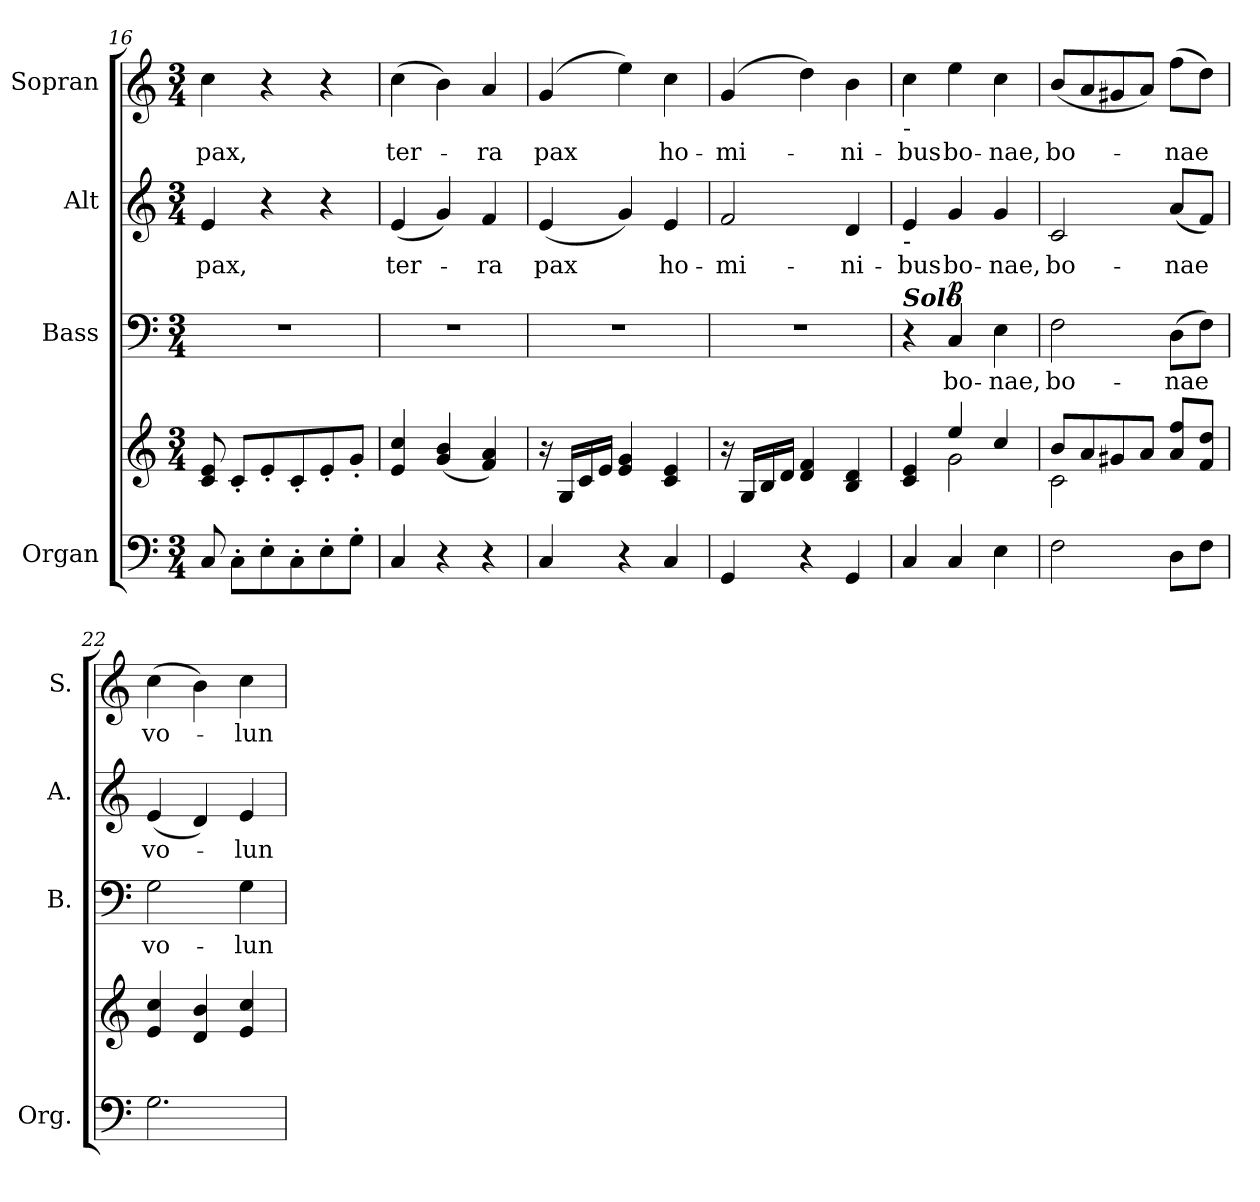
**kern	**kern	**kern	**text	**dynam	**kern	**text	**kern	**text
*part4	*part4	*part3	*part3	*part3	*part2	*part2	*part1	*part1
*staff5	*staff4	*staff3	*staff3	*staff3	*staff2	*staff2	*staff1	*staff1
*I"Organ	*	*I"Bass	*	*	*I"Alt	*	*I"Sopran	*
*I'Org.	*	*I'B.	*	*	*I'A.	*	*I'S.	*
*clefF4	*clefG2	*clefF4	*	*	*clefG2	*	*clefG2	*
*k[]	*k[]	*k[]	*	*	*k[]	*	*k[]	*
*C:	*C:	*C:	*	*	*C:	*	*C:	*
*M3/4	*M3/4	*M3/4	*	*	*M3/4	*	*M3/4	*
=16	=16	=16	=16	=16	=16	=16	=16	=16
!	!	!LO:N:vis=1	!	!	!	!	!	!
!	!	!	!	!	!	!LO:LY:b:color=#000000	!	!
!	!	!	!	!	!	!	!	!LO:LY:b:color=#000000
8Ci/	8ci/ 8ei	2.r	.	.	4ei/	pax,	4cci\	pax,
8C'i\L	8c'i/L	.	.	.	.	.	.	.
8E'i\	8e'i/	.	.	.	4r	.	4r	.
8C'i\	8c'i/	.	.	.	.	.	.	.
8E'i\	8e'i/	.	.	.	4r	.	4r	.
8G'i\J	8g'i/J	.	.	.	.	.	.	.
=17	=17	=17	=17	=17	=17	=17	=17	=17
!	!	!LO:N:vis=1	!	!	!	!	!	!
!	!	!	!	!	!	!LO:LY:b:color=#000000	!	!
!	!	!	!	!	!	!	!	!LO:LY:b:color=#000000
4Ci/	4ei/ 4cci	2.r	.	.	(4ei/	ter-	(4cci\	ter-
4r	(4gi/ 4bi	.	.	.	4gi/)	.	4bi\)	.
!	!	!	!	!	!	!LO:LY:b:color=#000000	!	!
!	!	!	!	!	!	!	!	!LO:LY:b:color=#000000
4r	4fi/ 4ai)	.	.	.	4fi/	-ra	4ai/	-ra
=18	=18	=18	=18	=18	=18	=18	=18	=18
!	!	!LO:N:vis=1	!	!	!	!	!	!
!	!	!	!	!	!	!LO:LY:b:color=#000000	!	!
!	!	!	!	!	!	!	!	!LO:LY:b:color=#000000
4Ci/	16r	2.r	.	.	(4ei/	pax	(4gi/	pax
.	16Gi/LL	.	.	.	.	.	.	.
.	16ci/	.	.	.	.	.	.	.
.	16ei/JJ	.	.	.	.	.	.	.
4r	4ei/ 4gi	.	.	.	4gi/)	.	4eei\)	.
!	!	!	!	!	!	!LO:LY:b:color=#000000	!	!
!	!	!	!	!	!	!	!	!LO:LY:b:color=#000000
4Ci/	4ci/ 4ei	.	.	.	4ei/	ho-	4cci\	ho-
=19	=19	=19	=19	=19	=19	=19	=19	=19
!	!	!LO:N:vis=1	!	!	!	!	!	!
!	!	!	!	!	!	!LO:LY:b:color=#000000	!	!
!	!	!	!	!	!	!	!	!LO:LY:b:color=#000000
4GGi/	16r	2.r	.	.	2fi/	-mi-	(4gi/	-mi-
.	16Gi/LL	.	.	.	.	.	.	.
.	16Bi/	.	.	.	.	.	.	.
.	16di/JJ	.	.	.	.	.	.	.
4r	4di/ 4fi	.	.	.	.	.	4ddi\)	.
!	!	!	!	!	!	!LO:LY:b:color=#000000	!	!
!	!	!	!	!	!	!	!	!LO:LY:b:color=#000000
4GGi/	4Bi/ 4di	.	.	.	4di/	-ni-	4bi\	-ni-
!!LO:PB:g=z
=20	=20	=20	=20	=20	=20	=20	=20	=20
*	*^	*	*	*	*	*	*	*
!	!	!	!	!	!	!	!LO:LY:b:color=#000000	!	!
!	!	!	!	!	!	!	!	!LO:TX:b:t=-	!
!	!	!	!	!	!	!LO:TX:b:t=-	!	!	!
!	!	!	!LO:TX:a:Bi:t=Solo	!	!	!	!	!	!
!	!	!	!	!	!	!	!	!	!LO:LY:b:color=#000000
4Ci/	4ci/ 4ei	4ryy	4r	.	.	4ei/	-bus	4cci\	-bus
!	!	!	!	!LO:LY:b:color=#000000	!	!	!	!	!
!	!	!	!	!	!	!	!LO:LY:b:color=#000000	!	!
!	!	!	!	!	!	!	!	!	!LO:LY:b:color=#000000
4Ci/	4eei/	2gi\	4Ci/	bo-	p	4gi/	bo-	4eei\	bo-
!	!	!	!	!LO:LY:b:color=#000000	!	!	!	!	!
!	!	!	!	!	!	!	!LO:LY:b:color=#000000	!	!
!	!	!	!	!	!	!	!	!	!LO:LY:b:color=#000000
4Ei\	4cci/	.	4Ei\	-nae,	.	4gi/	-nae,	4cci\	-nae,
=21	=21	=21	=21	=21	=21	=21	=21	=21	=21
!	!	!	!	!LO:LY:b:color=#000000	!	!	!	!	!
!	!	!	!	!	!	!	!LO:LY:b:color=#000000	!	!
!	!	!	!	!	!	!	!	!	!LO:LY:b:color=#000000
2Fi\	8bi/L	2ci\	2Fi\	bo-	.	2ci/	bo-	(8bi/L	bo-
.	8ai/	.	.	.	.	.	.	8ai/	.
.	8g#Xi/	.	.	.	.	.	.	8g#Xi/	.
.	8ai/J	.	.	.	.	.	.	8ai/J)	.
!	!	!	!	!LO:LY:b:color=#000000	!	!	!	!	!
!	!	!	!	!	!	!	!LO:LY:b:color=#000000	!	!
!	!	!	!	!	!	!	!	!	!LO:LY:b:color=#000000
8Di\L	8ai/ 8ffiL	4ryy	(8Di\L	-nae	.	(8ai/L	-nae	(8ffi\L	-nae
8Fi\J	8fi/ 8ddiJ	.	8Fi\J)	.	.	8fi/J)	.	8ddi\J)	.
*	*v	*v	*	*	*	*	*	*	*
=22	=22	=22	=22	=22	=22	=22	=22	=22
!	!	!	!LO:LY:b:color=#000000	!	!	!	!	!
!	!	!	!	!	!	!LO:LY:b:color=#000000	!	!
!	!	!	!	!	!	!	!	!LO:LY:b:color=#000000
2.Gi\	4ei/ 4cci	2Gi\	vo-	.	(4ei/	vo-	(4cci\	vo-
.	4di/ 4bi	.	.	.	4di/)	.	4bi\)	.
!	!	!	!LO:LY:b:color=#000000	!	!	!	!	!
!	!	!	!	!	!	!LO:LY:b:color=#000000	!	!
!	!	!	!	!	!	!	!	!LO:LY:b:color=#000000
.	4ei/ 4cci	4Gi\	-lun-	.	4ei/	-lun-	4cci\	-lun-
=	=	=	=	=	=	=	=	=
*-	*-	*-	*-	*-	*-	*-	*-	*-
